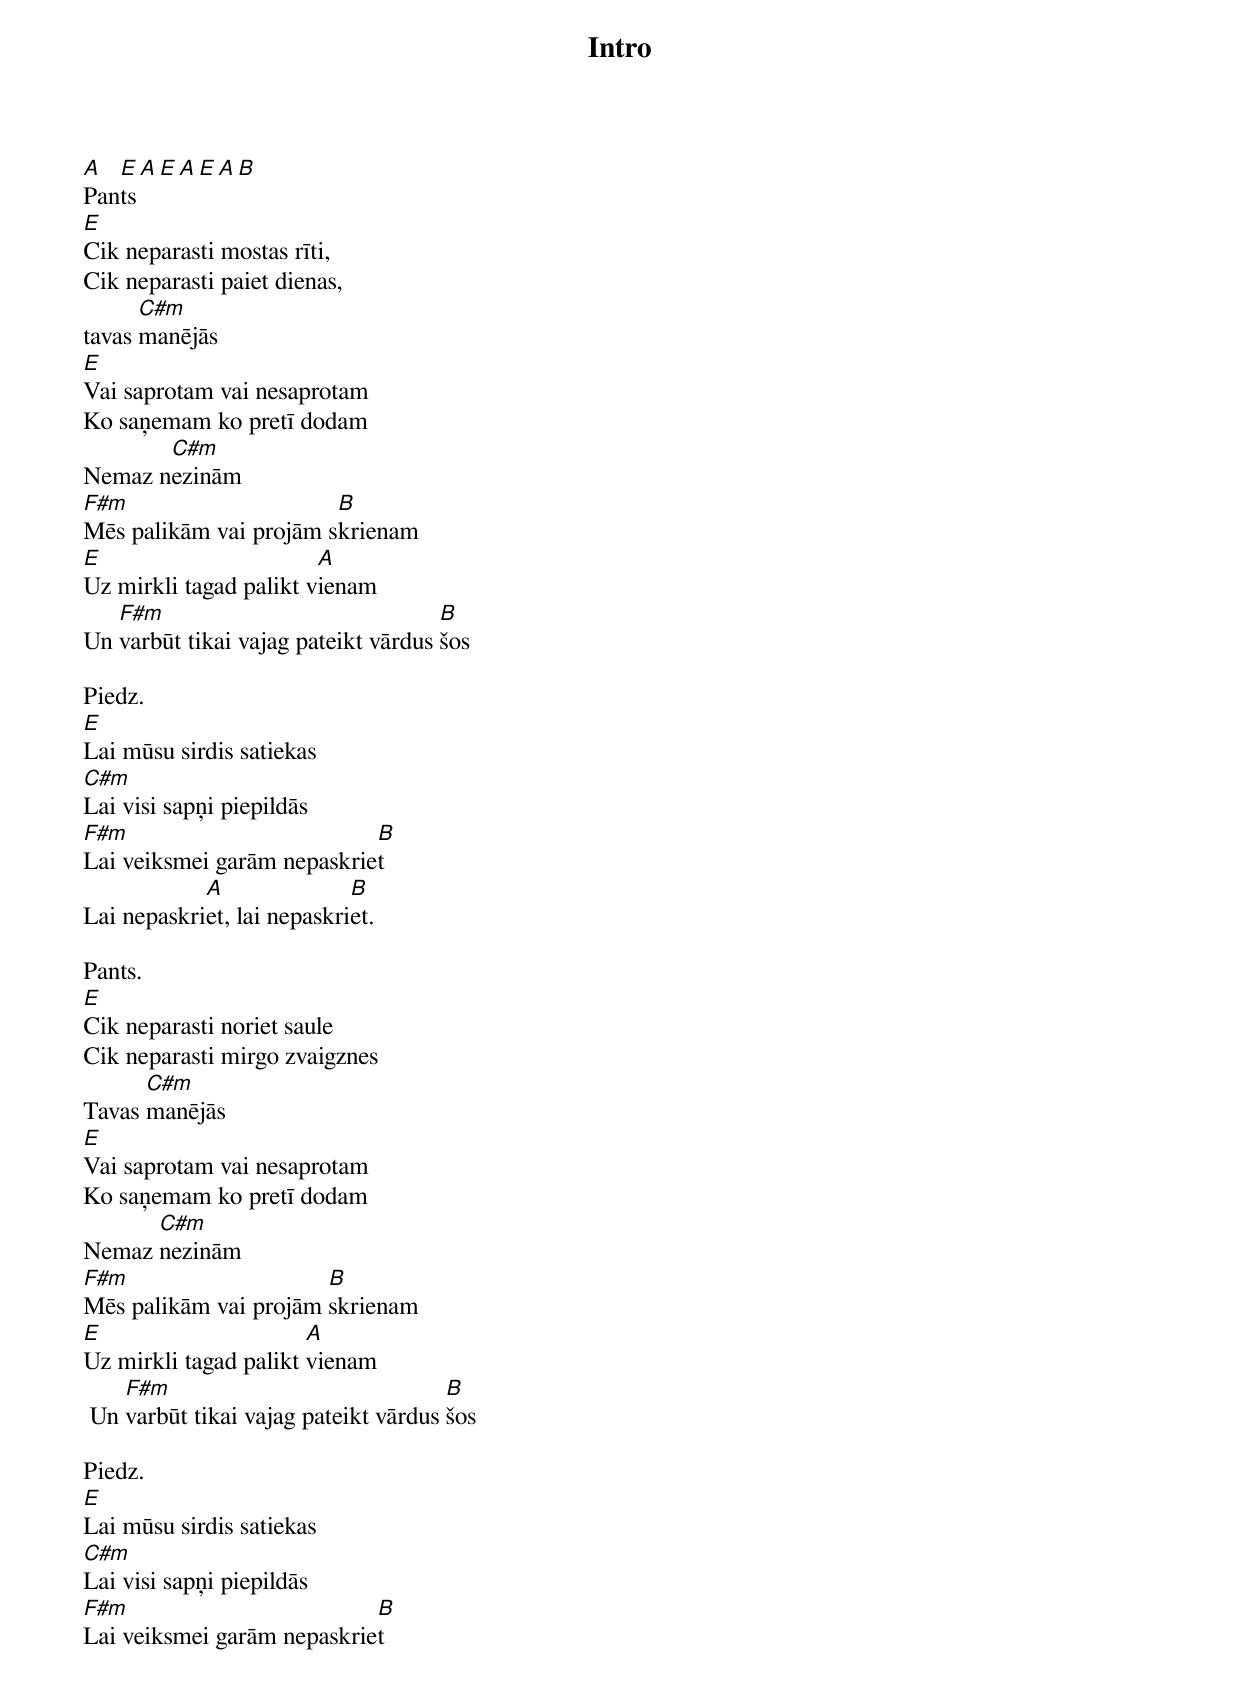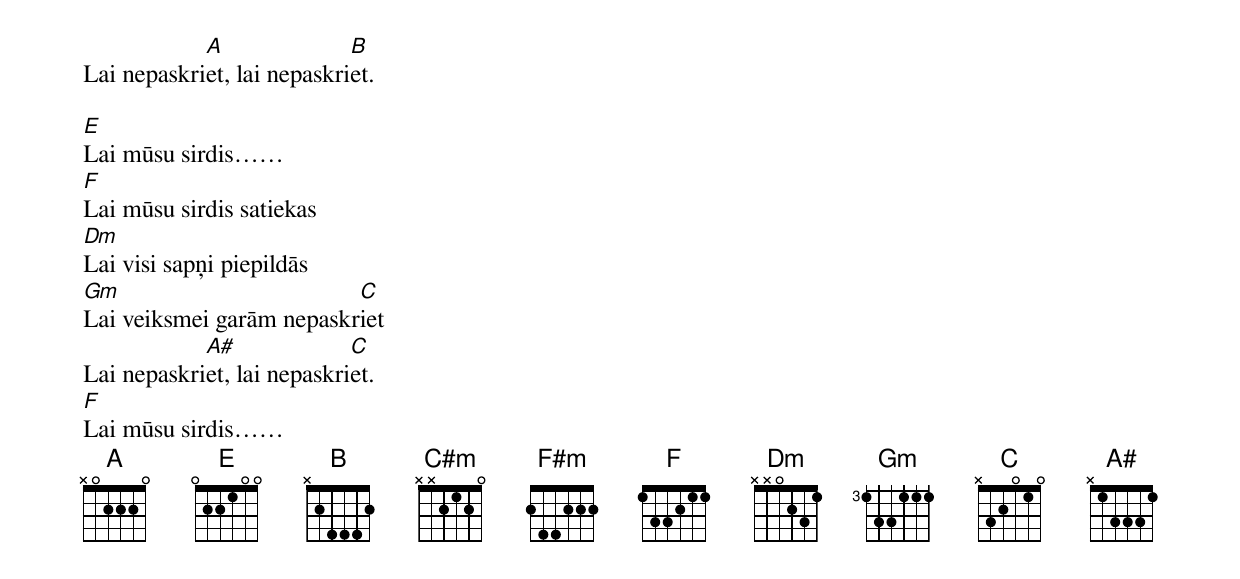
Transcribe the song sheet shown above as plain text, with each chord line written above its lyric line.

Intro
A  E  A  E  A  E  A  B
Pants
E
Cik neparasti mostas rīti,
Cik neparasti paiet dienas,
      C#m
tavas manējās
E
Vai saprotam vai nesaprotam
Ko saņemam ko pretī dodam
       C#m
Nemaz nezinām
F#m                     B
Mēs palikām vai projām skrienam
E                       A
Uz mirkli tagad palikt vienam
   F#m                               B
Un varbūt tikai vajag pateikt vārdus šos

Piedz.
E
Lai mūsu sirdis satiekas
C#m
Lai visi sapņi piepildās
F#m                         B
Lai veiksmei garām nepaskriet
            A               B
Lai nepaskriet, lai nepaskriet.

Pants.
E
Cik neparasti noriet saule
Cik neparasti mirgo zvaigznes
      C#m
Tavas manējās
E
Vai saprotam vai nesaprotam
Ko saņemam ko pretī dodam
      C#m
Nemaz nezinām
F#m                    B
Mēs palikām vai projām skrienam
E                      A
Uz mirkli tagad palikt vienam
    F#m                               B
 Un varbūt tikai vajag pateikt vārdus šos

Piedz.
E
Lai mūsu sirdis satiekas
C#m
Lai visi sapņi piepildās
F#m                         B
Lai veiksmei garām nepaskriet
            A               B
Lai nepaskriet, lai nepaskriet.

E
Lai mūsu sirdis……
F
Lai mūsu sirdis satiekas
Dm
Lai visi sapņi piepildās
Gm                        C
Lai veiksmei garām nepaskriet
            A#              C
Lai nepaskriet, lai nepaskriet.
F
Lai mūsu sirdis……
